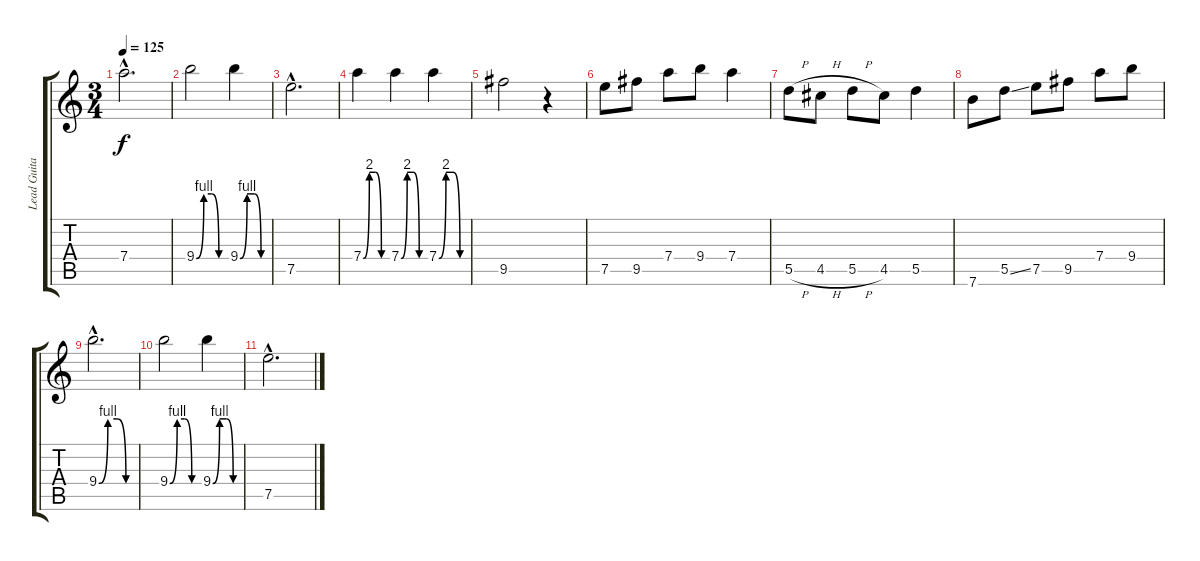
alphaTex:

\track ("Lead Guitar" "Lead Guita") {instrument overdrivenguitar}
\staff {score tabs}
\tuning (E4 B3 G4 D4 A3 E3) {hide}
\ts (3 4)
\tempo 125
\clef g2
\ks c
7.4{hac}.2{d dy f} |
9.4{be (custom 0 0 15 4 30 4 45 0 60 0)}.2 9.4{be (custom 0 0 15 4 30 4 45 0 60 0)}.4 |
7.5{hac}.2{d} |
7.4{be (custom 0 0 15 8 30 8 45 0 60 0)}.4 7.4{be (custom 0 0 15 8 30 8 45 0 60 0)}.4 7.4{be (custom 0 0 15 8 30 8 45 0 60 0)}.4 |
9.5.2 r.4 |
7.5.8 9.5.8 7.4.8 9.4.8 7.4.4 |
5.5{h}.8 4.5{h}.8 5.5{h}.8 4.5.8 5.5.4 |
7.6.8 5.5{ss}.8 7.5.8 9.5.8 7.4.8 9.4.8 |
9.4{be (custom 0 0 15 4 30 4 45 0 60 0) hac}.2{d} |
9.4{be (custom 0 0 15 4 30 4 45 0 60 0)}.2 9.4{be (custom 0 0 15 4 30 4 45 0 60 0)}.4 |
7.5{hac}.2{d}
